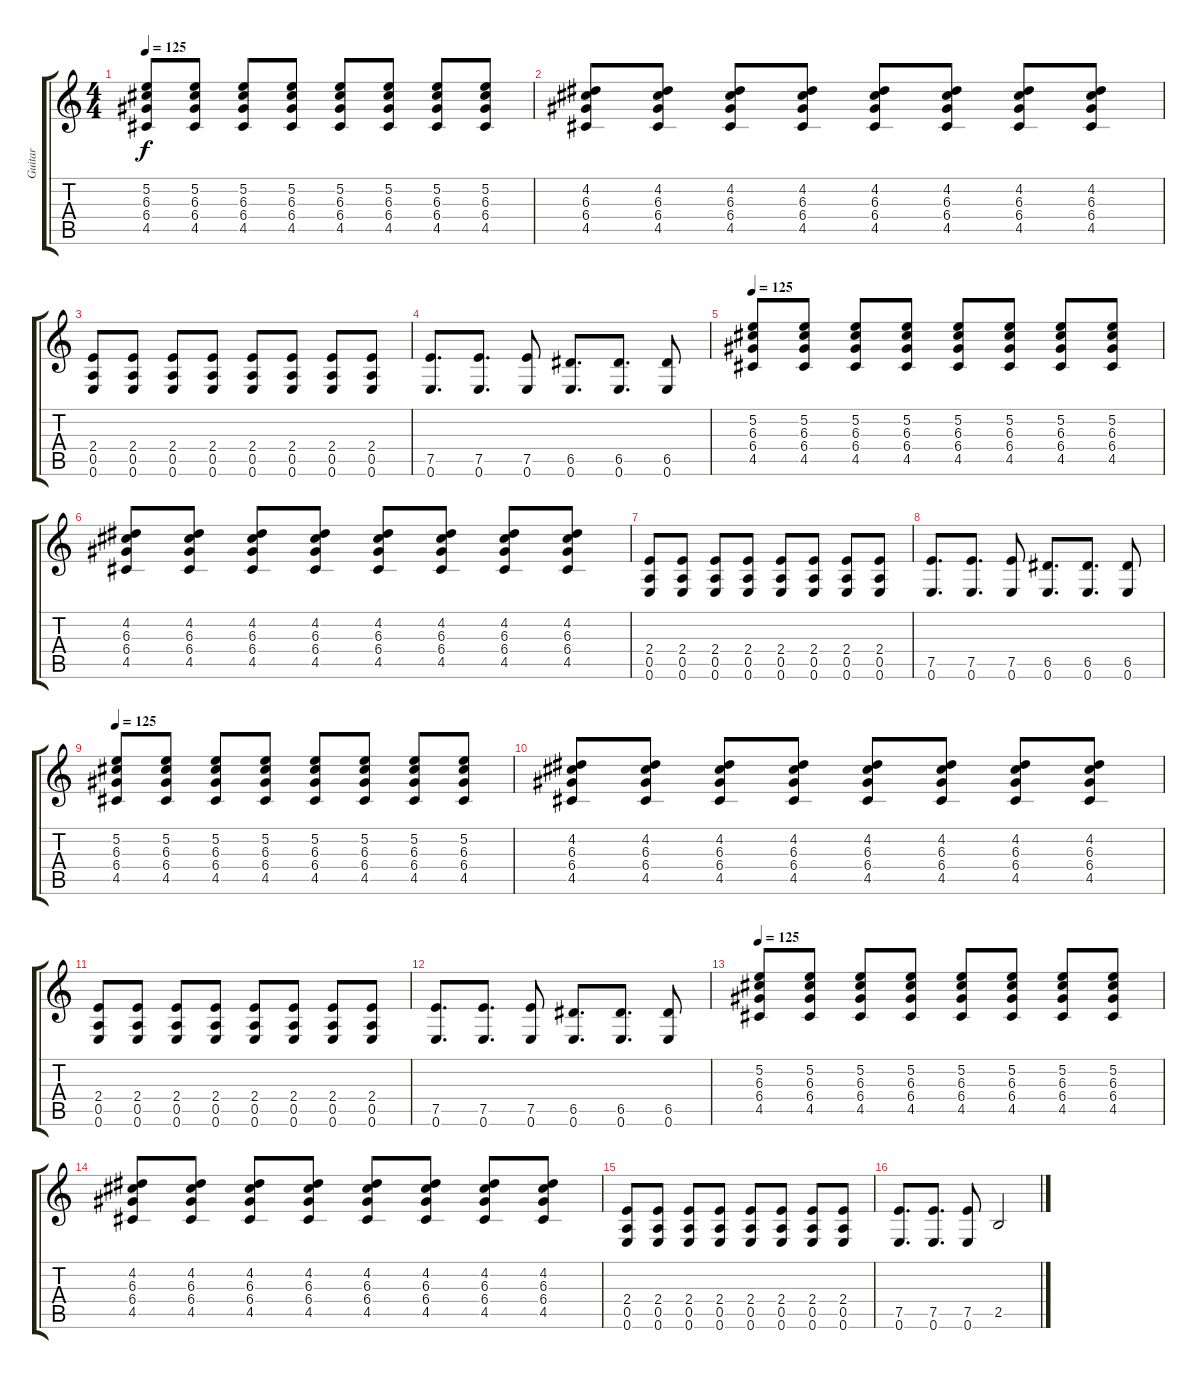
\track ("Guitar" "Guitar") {instrument overdrivenguitar}
\staff {score tabs}
\tuning (E4 B3 G3 D3 A2 E2) {hide}
\ts (4 4)
\tempo 125
\clef g2
\ks c
(5.2 6.3 6.4 4.5).8{dy f} (5.2 6.3 6.4 4.5).8 (5.2 6.3 6.4 4.5).8 (5.2 6.3 6.4 4.5).8 (5.2 6.3 6.4 4.5).8 (5.2 6.3 6.4 4.5).8 (5.2 6.3 6.4 4.5).8 (5.2 6.3 6.4 4.5).8 |
(4.2 6.3 6.4 4.5).8 (4.2 6.3 6.4 4.5).8 (4.2 6.3 6.4 4.5).8 (4.2 6.3 6.4 4.5).8 (4.2 6.3 6.4 4.5).8 (4.2 6.3 6.4 4.5).8 (4.2 6.3 6.4 4.5).8 (4.2 6.3 6.4 4.5).8 |
(2.4 0.5 0.6).8 (2.4 0.5 0.6).8 (2.4 0.5 0.6).8 (2.4 0.5 0.6).8 (2.4 0.5 0.6).8 (2.4 0.5 0.6).8 (2.4 0.5 0.6).8 (2.4 0.5 0.6).8 |
(7.5 0.6).8{d} (7.5 0.6).8{d} (7.5 0.6).8 (6.5 0.6).8{d} (6.5 0.6).8{d} (6.5 0.6).8 |
\tempo 125
(5.2 6.3 6.4 4.5).8 (5.2 6.3 6.4 4.5).8 (5.2 6.3 6.4 4.5).8 (5.2 6.3 6.4 4.5).8 (5.2 6.3 6.4 4.5).8 (5.2 6.3 6.4 4.5).8 (5.2 6.3 6.4 4.5).8 (5.2 6.3 6.4 4.5).8 |
(4.2 6.3 6.4 4.5).8 (4.2 6.3 6.4 4.5).8 (4.2 6.3 6.4 4.5).8 (4.2 6.3 6.4 4.5).8 (4.2 6.3 6.4 4.5).8 (4.2 6.3 6.4 4.5).8 (4.2 6.3 6.4 4.5).8 (4.2 6.3 6.4 4.5).8 |
(2.4 0.5 0.6).8 (2.4 0.5 0.6).8 (2.4 0.5 0.6).8 (2.4 0.5 0.6).8 (2.4 0.5 0.6).8 (2.4 0.5 0.6).8 (2.4 0.5 0.6).8 (2.4 0.5 0.6).8 |
(7.5 0.6).8{d} (7.5 0.6).8{d} (7.5 0.6).8 (6.5 0.6).8{d} (6.5 0.6).8{d} (6.5 0.6).8 |
\tempo 125
(5.2 6.3 6.4 4.5).8 (5.2 6.3 6.4 4.5).8 (5.2 6.3 6.4 4.5).8 (5.2 6.3 6.4 4.5).8 (5.2 6.3 6.4 4.5).8 (5.2 6.3 6.4 4.5).8 (5.2 6.3 6.4 4.5).8 (5.2 6.3 6.4 4.5).8 |
(4.2 6.3 6.4 4.5).8 (4.2 6.3 6.4 4.5).8 (4.2 6.3 6.4 4.5).8 (4.2 6.3 6.4 4.5).8 (4.2 6.3 6.4 4.5).8 (4.2 6.3 6.4 4.5).8 (4.2 6.3 6.4 4.5).8 (4.2 6.3 6.4 4.5).8 |
(2.4 0.5 0.6).8 (2.4 0.5 0.6).8 (2.4 0.5 0.6).8 (2.4 0.5 0.6).8 (2.4 0.5 0.6).8 (2.4 0.5 0.6).8 (2.4 0.5 0.6).8 (2.4 0.5 0.6).8 |
(7.5 0.6).8{d} (7.5 0.6).8{d} (7.5 0.6).8 (6.5 0.6).8{d} (6.5 0.6).8{d} (6.5 0.6).8 |
\tempo 125
(5.2 6.3 6.4 4.5).8 (5.2 6.3 6.4 4.5).8 (5.2 6.3 6.4 4.5).8 (5.2 6.3 6.4 4.5).8 (5.2 6.3 6.4 4.5).8 (5.2 6.3 6.4 4.5).8 (5.2 6.3 6.4 4.5).8 (5.2 6.3 6.4 4.5).8 |
(4.2 6.3 6.4 4.5).8 (4.2 6.3 6.4 4.5).8 (4.2 6.3 6.4 4.5).8 (4.2 6.3 6.4 4.5).8 (4.2 6.3 6.4 4.5).8 (4.2 6.3 6.4 4.5).8 (4.2 6.3 6.4 4.5).8 (4.2 6.3 6.4 4.5).8 |
(2.4 0.5 0.6).8 (2.4 0.5 0.6).8 (2.4 0.5 0.6).8 (2.4 0.5 0.6).8 (2.4 0.5 0.6).8 (2.4 0.5 0.6).8 (2.4 0.5 0.6).8 (2.4 0.5 0.6).8 |
(7.5 0.6).8{d} (7.5 0.6).8{d} (7.5 0.6).8 2.5.2
